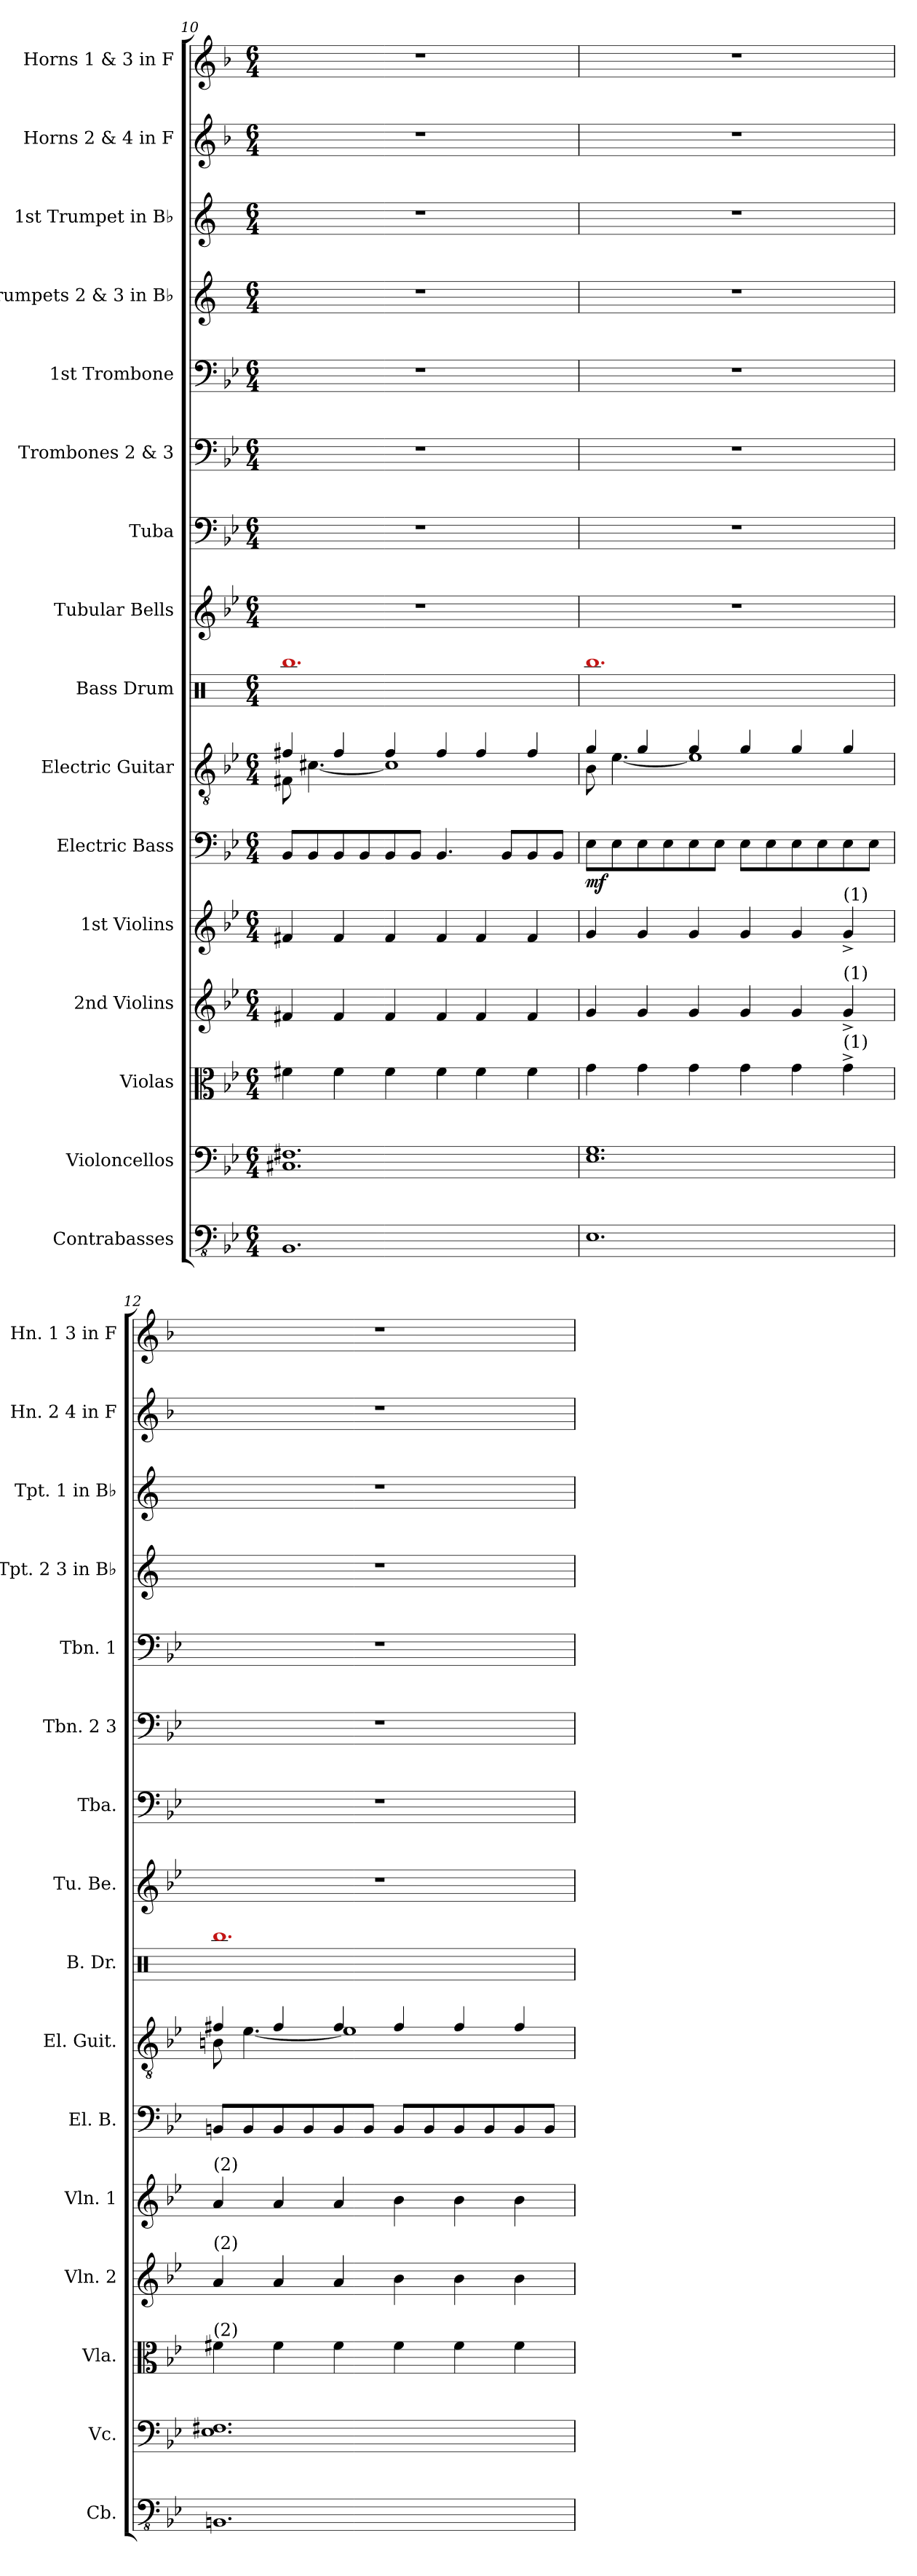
**kern	**kern	**kern	**kern	**kern	**kern	**dynam	**kern	**kern	**kern	**kern	**kern	**kern	**kern	**kern	**kern	**kern
*part16	*part15	*part14	*part13	*part12	*part11	*part11	*part10	*part9	*part8	*part7	*part6	*part5	*part4	*part3	*part2	*part1
*staff16	*staff15	*staff14	*staff13	*staff12	*staff11	*staff11	*staff10	*staff9	*staff8	*staff7	*staff6	*staff5	*staff4	*staff3	*staff2	*staff1
*I"Contrabasses	*I"Violoncellos	*I"Violas	*I"2nd Violins	*I"1st Violins	*I"Electric Bass	*	*I"Electric Guitar	*I"Bass Drum	*I"Tubular Bells	*I"Tuba	*I"Trombones 2 &amp; 3	*I"1st Trombone	*I"Trumpets 2 &amp; 3 in B♭	*I"1st Trumpet in B♭	*I"Horns 2 &amp; 4 in F	*I"Horns 1 &amp; 3 in F
*I'Cb.	*I'Vc.	*I'Vla.	*I'Vln. 2	*I'Vln. 1	*I'El. B.	*	*I'El. Guit.	*I'B. Dr.	*I'Tu. Be.	*I'Tba.	*I'Tbn. 2 3	*I'Tbn. 1	*I'Tpt. 2 3 in B♭	*I'Tpt. 1 in B♭	*I'Hn. 2 4 in F	*I'Hn. 1 3 in F
*clefFv4	*clefF4	*clefC3	*clefG2	*clefG2	*clefF4	*	*clefGv2	*clefX	*clefG2	*clefF4	*clefF4	*clefF4	*clefG2	*clefG2	*clefG2	*clefG2
*	*	*	*	*	*ITrd7c12	*	*	*	*	*	*	*	*ITrd1c2	*ITrd1c2	*ITrd4c7	*ITrd4c7
*k[b-e-]	*k[b-e-]	*k[b-e-]	*k[b-e-]	*k[b-e-]	*k[b-e-]	*	*k[b-e-]	*k[]	*k[b-e-]	*k[b-e-]	*k[b-e-]	*k[b-e-]	*k[b-e-]	*k[b-e-]	*k[b-e-]	*k[b-e-]
*M6/4	*M6/4	*M6/4	*M6/4	*M6/4	*M6/4	*	*M6/4	*M6/4	*M6/4	*M6/4	*M6/4	*M6/4	*M6/4	*M6/4	*M6/4	*M6/4
=10	=10	=10	=10	=10	=10	=10	=10	=10	=10	=10	=10	=10	=10	=10	=10	=10
*	*	*	*	*	*	*	*^	*	*	*	*	*	*	*	*	*
1.BBB-	1.C#X 1.F#X	4f#X\	4f#X/	4f#X/	8BBB-/L	.	4f#X/	8F#X\	1.bb	1.r	1.r	1.r	1.r	1.r	1.r	1.r	1.r
.	.	.	.	.	8BBB-/	.	.	[4.c#X\	.	.	.	.	.	.	.	.	.
.	.	4f#\	4f#/	4f#/	8BBB-/	.	4f#/	.	.	.	.	.	.	.	.	.	.
.	.	.	.	.	8BBB-/	.	.	.	.	.	.	.	.	.	.	.	.
.	.	4f#\	4f#/	4f#/	8BBB-/	.	4f#/	1c#]	.	.	.	.	.	.	.	.	.
.	.	.	.	.	8BBB-/J	.	.	.	.	.	.	.	.	.	.	.	.
.	.	4f#\	4f#/	4f#/	4.BBB-/	.	4f#/	.	.	.	.	.	.	.	.	.	.
.	.	4f#\	4f#/	4f#/	.	.	4f#/	.	.	.	.	.	.	.	.	.	.
.	.	.	.	.	8BBB-/L	.	.	.	.	.	.	.	.	.	.	.	.
.	.	4f#\	4f#/	4f#/	8BBB-/	.	4f#/	.	.	.	.	.	.	.	.	.	.
.	.	.	.	.	8BBB-/J	.	.	.	.	.	.	.	.	.	.	.	.
=11	=11	=11	=11	=11	=11	=11	=11	=11	=11	=11	=11	=11	=11	=11	=11	=11	=11
!	!	!	!	!	!	!LO:DY:b	!	!	!	!	!	!	!	!	!	!	!
1.EE-	1.E- 1.G	4g\	4g/	4g/	8EE-\L	mf	4g/	8B-\	1.bb	1.r	1.r	1.r	1.r	1.r	1.r	1.r	1.r
.	.	.	.	.	8EE-\	.	.	[4.e-\	.	.	.	.	.	.	.	.	.
.	.	4g\	4g/	4g/	8EE-\	.	4g/	.	.	.	.	.	.	.	.	.	.
.	.	.	.	.	8EE-\	.	.	.	.	.	.	.	.	.	.	.	.
.	.	4g\	4g/	4g/	8EE-\	.	4g/	1e-]	.	.	.	.	.	.	.	.	.
.	.	.	.	.	8EE-\J	.	.	.	.	.	.	.	.	.	.	.	.
.	.	4g\	4g/	4g/	8EE-\L	.	4g/	.	.	.	.	.	.	.	.	.	.
.	.	.	.	.	8EE-\	.	.	.	.	.	.	.	.	.	.	.	.
.	.	4g\	4g/	4g/	8EE-\	.	4g/	.	.	.	.	.	.	.	.	.	.
.	.	.	.	.	8EE-\	.	.	.	.	.	.	.	.	.	.	.	.
!	!	!	!	!LO:TX:a:t=(1)	!	!	!	!	!	!	!	!	!	!	!	!	!
!	!	!	!LO:TX:a:t=(1)	!	!	!	!	!	!	!	!	!	!	!	!	!	!
!	!	!LO:TX:a:t=(1)	!	!	!	!	!	!	!	!	!	!	!	!	!	!	!
.	.	4g^\	4g^/	4g^/	8EE-\	.	4g/	.	.	.	.	.	.	.	.	.	.
.	.	.	.	.	8EE-\J	.	.	.	.	.	.	.	.	.	.	.	.
=12	=12	=12	=12	=12	=12	=12	=12	=12	=12	=12	=12	=12	=12	=12	=12	=12	=12
!	!	!	!	!LO:TX:a:t=(2)	!	!	!	!	!	!	!	!	!	!	!	!	!
!	!	!	!LO:TX:a:t=(2)	!	!	!	!	!	!	!	!	!	!	!	!	!	!
!	!	!LO:TX:a:t=(2)	!	!	!	!	!	!	!	!	!	!	!	!	!	!	!
1.BBBn	1.E- 1.F#X	4f#X\	4a/	4a/	8BBBn/L	.	4f#X/	8Bn\	1.bb	1.r	1.r	1.r	1.r	1.r	1.r	1.r	1.r
.	.	.	.	.	8BBB/	.	.	[4.e-\	.	.	.	.	.	.	.	.	.
.	.	4f#\	4a/	4a/	8BBB/	.	4f#/	.	.	.	.	.	.	.	.	.	.
.	.	.	.	.	8BBB/	.	.	.	.	.	.	.	.	.	.	.	.
.	.	4f#\	4a/	4a/	8BBB/	.	4f#/	1e-]	.	.	.	.	.	.	.	.	.
.	.	.	.	.	8BBB/J	.	.	.	.	.	.	.	.	.	.	.	.
.	.	4f#\	4b-\	4b-\	8BBB/L	.	4f#/	.	.	.	.	.	.	.	.	.	.
.	.	.	.	.	8BBB/	.	.	.	.	.	.	.	.	.	.	.	.
.	.	4f#\	4b-\	4b-\	8BBB/	.	4f#/	.	.	.	.	.	.	.	.	.	.
.	.	.	.	.	8BBB/	.	.	.	.	.	.	.	.	.	.	.	.
.	.	4f#\	4b-\	4b-\	8BBB/	.	4f#/	.	.	.	.	.	.	.	.	.	.
.	.	.	.	.	8BBB/J	.	.	.	.	.	.	.	.	.	.	.	.
*	*	*	*	*	*	*	*v	*v	*	*	*	*	*	*	*	*	*
=	=	=	=	=	=	=	=	=	=	=	=	=	=	=	=	=
*-	*-	*-	*-	*-	*-	*-	*-	*-	*-	*-	*-	*-	*-	*-	*-	*-
